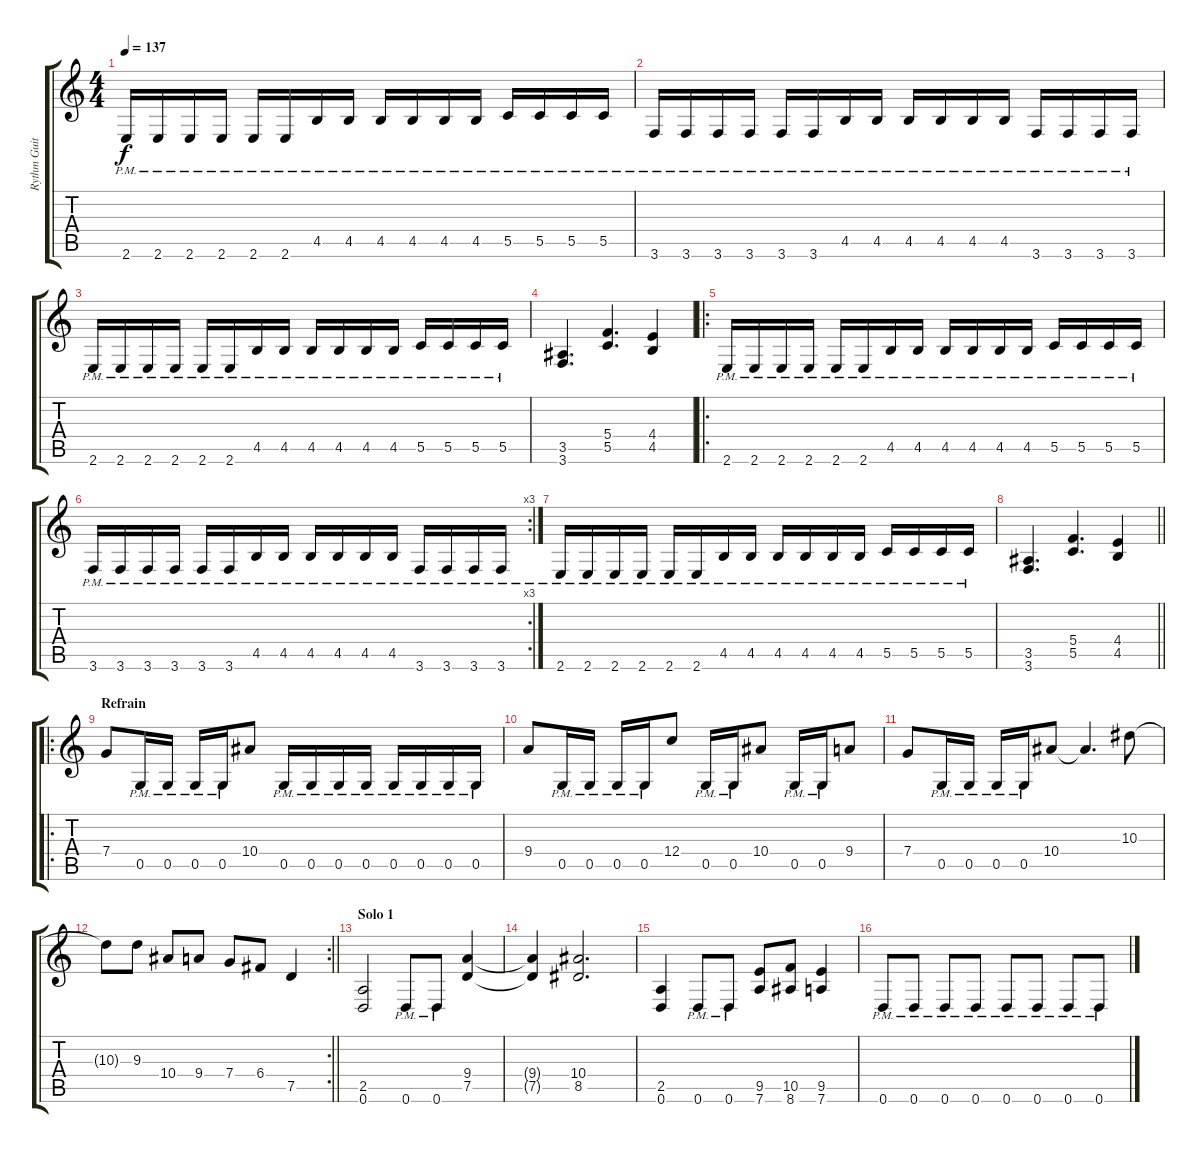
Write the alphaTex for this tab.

\track ("Rythm Guitar" "Rythm Guit") {instrument distortionguitar}
\staff {score tabs}
\tuning (D4 A3 F3 C3 G2 D2) {hide}
\ts (4 4)
\tempo 137
\clef g2
\ks c
2.6{pm}.16{dy f} 2.6{pm}.16 2.6{pm}.16 2.6{pm}.16 2.6{pm}.16 2.6{pm}.16 4.5{pm}.16 4.5{pm}.16 4.5{pm}.16 4.5{pm}.16 4.5{pm}.16 4.5{pm}.16 5.5{pm}.16 5.5{pm}.16 5.5{pm}.16 5.5{pm}.16 |
3.6{pm}.16 3.6{pm}.16 3.6{pm}.16 3.6{pm}.16 3.6{pm}.16 3.6{pm}.16 4.5{pm}.16 4.5{pm}.16 4.5{pm}.16 4.5{pm}.16 4.5{pm}.16 4.5{pm}.16 3.6{pm}.16 3.6{pm}.16 3.6{pm}.16 3.6{pm}.16 |
2.6{pm}.16 2.6{pm}.16 2.6{pm}.16 2.6{pm}.16 2.6{pm}.16 2.6{pm}.16 4.5{pm}.16 4.5{pm}.16 4.5{pm}.16 4.5{pm}.16 4.5{pm}.16 4.5{pm}.16 5.5{pm}.16 5.5{pm}.16 5.5{pm}.16 5.5{pm}.16 |
(3.5 3.6).4{d} (5.4 5.5).4{d} (4.4 4.5).4 |
\ro
2.6{pm}.16 2.6{pm}.16 2.6{pm}.16 2.6{pm}.16 2.6{pm}.16 2.6{pm}.16 4.5{pm}.16 4.5{pm}.16 4.5{pm}.16 4.5{pm}.16 4.5{pm}.16 4.5{pm}.16 5.5{pm}.16 5.5{pm}.16 5.5{pm}.16 5.5{pm}.16 |
\rc 3
3.6{pm}.16 3.6{pm}.16 3.6{pm}.16 3.6{pm}.16 3.6{pm}.16 3.6{pm}.16 4.5{pm}.16 4.5{pm}.16 4.5{pm}.16 4.5{pm}.16 4.5{pm}.16 4.5{pm}.16 3.6{pm}.16 3.6{pm}.16 3.6{pm}.16 3.6{pm}.16 |
2.6{pm}.16 2.6{pm}.16 2.6{pm}.16 2.6{pm}.16 2.6{pm}.16 2.6{pm}.16 4.5{pm}.16 4.5{pm}.16 4.5{pm}.16 4.5{pm}.16 4.5{pm}.16 4.5{pm}.16 5.5{pm}.16 5.5{pm}.16 5.5{pm}.16 5.5{pm}.16 |
\barLineRight lightlight
(3.5 3.6).4{d} (5.4 5.5).4{d} (4.4 4.5).4 |
\ro
\section ("" "Refrain")
7.4.8 0.5{pm}.16 0.5{pm}.16 0.5{pm}.16 0.5{pm}.16 10.4.8 0.5{pm}.16 0.5{pm}.16 0.5{pm}.16 0.5{pm}.16 0.5{pm}.16 0.5{pm}.16 0.5{pm}.16 0.5{pm}.16 |
9.4.8 0.5{pm}.16 0.5{pm}.16 0.5{pm}.16 0.5{pm}.16 12.4.8 0.5{pm}.16 0.5{pm}.16 10.4.8 0.5{pm}.16 0.5{pm}.16 9.4.8 |
7.4.8 0.5{pm}.16 0.5{pm}.16 0.5{pm}.16 0.5{pm}.16 10.4.8 10.4{t}.4{d} 10.3.8 |
\rc 2
\barLineRight lightlight
10.3{t}.8 9.3.8 10.4.8 9.4.8 7.4.8 6.4.8 7.5.4 |
\section ("" "Solo 1")
(2.5 0.6).2 0.6{pm}.8 0.6{pm}.8 (9.4 7.5).4 |
(9.4{t} 7.5{t}).4 (10.4 8.5).2{d} |
(2.5 0.6).4 0.6{pm}.8 0.6{pm}.8 (9.5 7.6).8 (10.5 8.6).8 (9.5 7.6).4 |
0.6{pm}.8 0.6{pm}.8 0.6{pm}.8 0.6{pm}.8 0.6{pm}.8 0.6{pm}.8 0.6{pm}.8 0.6{pm}.8
